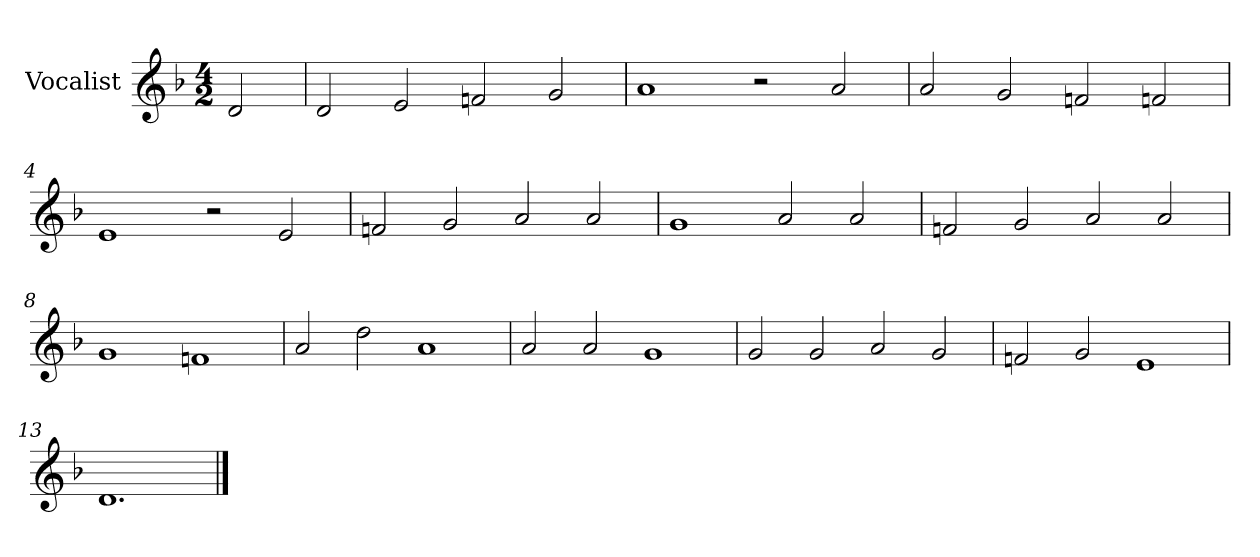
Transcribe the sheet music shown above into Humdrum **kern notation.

**kern
*part1
*staff1
*I"Vocalist
*k[b-]
*d:
*M4/2
=
2d
=1
2d
2e
2fn
2g
=2
1a
2r
2a
=3
2a
2g
2fn
2fn
=4
1e
2r
2e
=5
2fn
2g
2a
2a
=6
1g
2a
2a
=7
2fn
2g
2a
2a
=8
1g
1fn
=9
2a
2dd
1a
=10
2a
2a
1g
=11
2g
2g
2a
2g
=12
2fn
2g
1e
=13
1.d
==
*-
